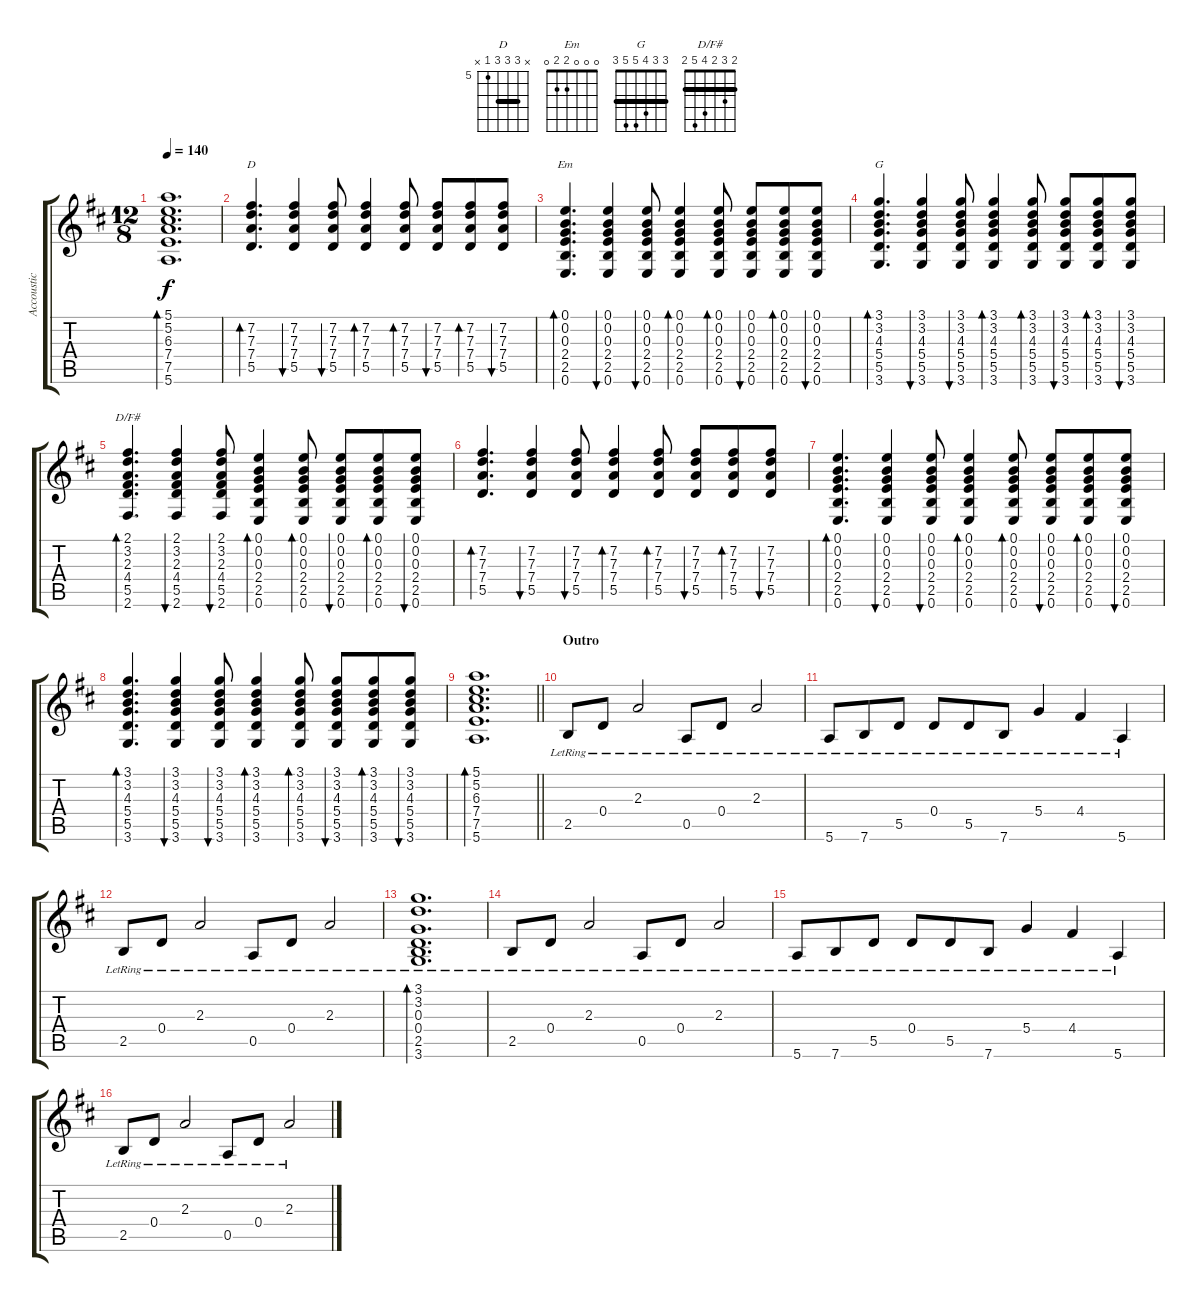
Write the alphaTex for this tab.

\track ("Accoustic guitar" "Accoustic ") {instrument acousticguitarsteel}
\staff {score tabs}
\tuning (E4 B3 G3 D3 A2 E2) {hide}
\chord ("D" x 7 7 7 5 x) {firstfret 5 barre 7}
\chord ("Em" 0 0 0 2 2 0)
\chord ("G" 3 3 4 5 5 3) {barre 3}
\chord ("D/F#" 2 3 2 4 5 2) {barre 2}
\ts (12 8)
\tempo 140
\clef g2
\ks bminor
(5.1 5.2 6.3 7.4 7.5 5.6).1{d bd 30 dy f} |
(7.2 7.3 7.4 5.5).4{d bd 30 ch "D"} (7.2 7.3 7.4 5.5).4{bu 30} (7.2 7.3 7.4 5.5).8{bu 30} (7.2 7.3 7.4 5.5).4{bd 30} (7.2 7.3 7.4 5.5).8{bd 30} (7.2 7.3 7.4 5.5).8{bu 30} (7.2 7.3 7.4 5.5).8{bd 30} (7.2 7.3 7.4 5.5).8{bu 30} |
(0.1 0.2 0.3 2.4 2.5 0.6).4{d bd 30 ch "Em"} (0.1 0.2 0.3 2.4 2.5 0.6).4{bu 30} (0.1 0.2 0.3 2.4 2.5 0.6).8{bu 30} (0.1 0.2 0.3 2.4 2.5 0.6).4{bd 30} (0.1 0.2 0.3 2.4 2.5 0.6).8{bd 30} (0.1 0.2 0.3 2.4 2.5 0.6).8{bu 30} (0.1 0.2 0.3 2.4 2.5 0.6).8{bd 30} (0.1 0.2 0.3 2.4 2.5 0.6).8{bu 30} |
(3.1 3.2 4.3 5.4 5.5 3.6).4{d bd 30 ch "G"} (3.1 3.2 4.3 5.4 5.5 3.6).4{bu 30} (3.1 3.2 4.3 5.4 5.5 3.6).8{bu 30} (3.1 3.2 4.3 5.4 5.5 3.6).4{bd 30} (3.1 3.2 4.3 5.4 5.5 3.6).8{bd 30} (3.1 3.2 4.3 5.4 5.5 3.6).8{bu 30} (3.1 3.2 4.3 5.4 5.5 3.6).8{bd 30} (3.1 3.2 4.3 5.4 5.5 3.6).8{bu 30} |
(2.1 3.2 2.3 4.4 5.5 2.6).4{d bd 30 ch "D/F#"} (2.1 3.2 2.3 4.4 5.5 2.6).4{bu 30} (2.1 3.2 2.3 4.4 5.5 2.6).8{bu 30} (0.1 0.2 0.3 2.4 2.5 0.6).4{bd 30} (0.1 0.2 0.3 2.4 2.5 0.6).8{bd 30} (0.1 0.2 0.3 2.4 2.5 0.6).8{bu 30} (0.1 0.2 0.3 2.4 2.5 0.6).8{bd 30} (0.1 0.2 0.3 2.4 2.5 0.6).8{bu 30} |
(7.2 7.3 7.4 5.5).4{d bd 30} (7.2 7.3 7.4 5.5).4{bu 30} (7.2 7.3 7.4 5.5).8{bu 30} (7.2 7.3 7.4 5.5).4{bd 30} (7.2 7.3 7.4 5.5).8{bd 30} (7.2 7.3 7.4 5.5).8{bu 30} (7.2 7.3 7.4 5.5).8{bd 30} (7.2 7.3 7.4 5.5).8{bu 30} |
(0.1 0.2 0.3 2.4 2.5 0.6).4{d bd 30} (0.1 0.2 0.3 2.4 2.5 0.6).4{bu 30} (0.1 0.2 0.3 2.4 2.5 0.6).8{bu 30} (0.1 0.2 0.3 2.4 2.5 0.6).4{bd 30} (0.1 0.2 0.3 2.4 2.5 0.6).8{bd 30} (0.1 0.2 0.3 2.4 2.5 0.6).8{bu 30} (0.1 0.2 0.3 2.4 2.5 0.6).8{bd 30} (0.1 0.2 0.3 2.4 2.5 0.6).8{bu 30} |
(3.1 3.2 4.3 5.4 5.5 3.6).4{d bd 30} (3.1 3.2 4.3 5.4 5.5 3.6).4{bu 30} (3.1 3.2 4.3 5.4 5.5 3.6).8{bu 30} (3.1 3.2 4.3 5.4 5.5 3.6).4{bd 30} (3.1 3.2 4.3 5.4 5.5 3.6).8{bd 30} (3.1 3.2 4.3 5.4 5.5 3.6).8{bu 30} (3.1 3.2 4.3 5.4 5.5 3.6).8{bd 30} (3.1 3.2 4.3 5.4 5.5 3.6).8{bu 30} |
\barLineRight lightlight
(5.1 5.2 6.3 7.4 7.5 5.6).1{d bd 30} |
\section ("" "Outro")
2.5{lr}.8 0.4{lr}.8 2.3{lr}.2 0.5{lr}.8 0.4{lr}.8 2.3{lr}.2 |
5.6{lr}.8 7.6{lr}.8 5.5{lr}.8 0.4{lr}.8 5.5{lr}.8 7.6{lr}.8 5.4{lr}.4 4.4{lr}.4 5.6{lr}.4 |
2.5{lr}.8 0.4{lr}.8 2.3{lr}.2 0.5{lr}.8 0.4{lr}.8 2.3{lr}.2 |
(3.1{lr} 3.2{lr} 0.3{lr} 0.4{lr} 2.5{lr} 3.6{lr}).1{d bd 60} |
2.5{lr}.8 0.4{lr}.8 2.3{lr}.2 0.5{lr}.8 0.4{lr}.8 2.3{lr}.2 |
5.6{lr}.8 7.6{lr}.8 5.5{lr}.8 0.4{lr}.8 5.5{lr}.8 7.6{lr}.8 5.4{lr}.4 4.4{lr}.4 5.6{lr}.4 |
2.5{lr}.8 0.4{lr}.8 2.3{lr}.2 0.5{lr}.8 0.4{lr}.8 2.3{lr}.2
